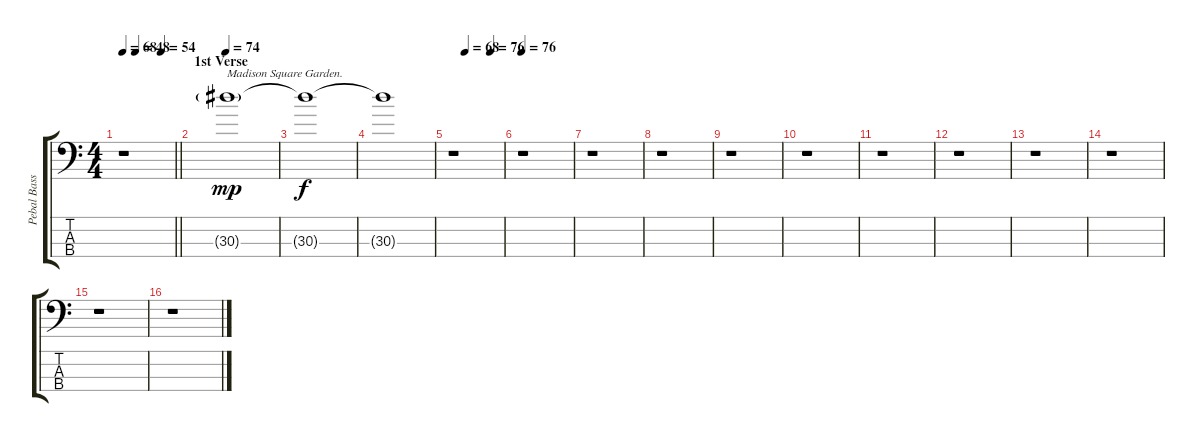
\track ("Pebal Bass" "Pebal Bass") {instrument electricbassfinger}
\staff {score tabs}
\tuning (G2 D2 A1 E1) {hide}
\ts (4 4)
\tempo 68
\tempo (48 0.25)
\tempo (54 0.75)
\clef f4
\barLineRight lightlight
\ks c
r.1{dy f volume 0 instrument applause} |
\section ("" "1st Verse")
\tempo 74
30.3{g}.1{txt "Madison Square Garden." dy mp volume 14} |
30.3{t}.1{dy f} |
30.3{t}.1{volume 4} |
\tempo (68 0.25)
\tempo (76 0.75)
r.1 |
\tempo 76
r.1{volume 14 instrument electricbassfinger} |
r.1 |
r.1 |
r.1 |
r.1 |
r.1 |
r.1 |
r.1 |
r.1 |
r.1 |
r.1
